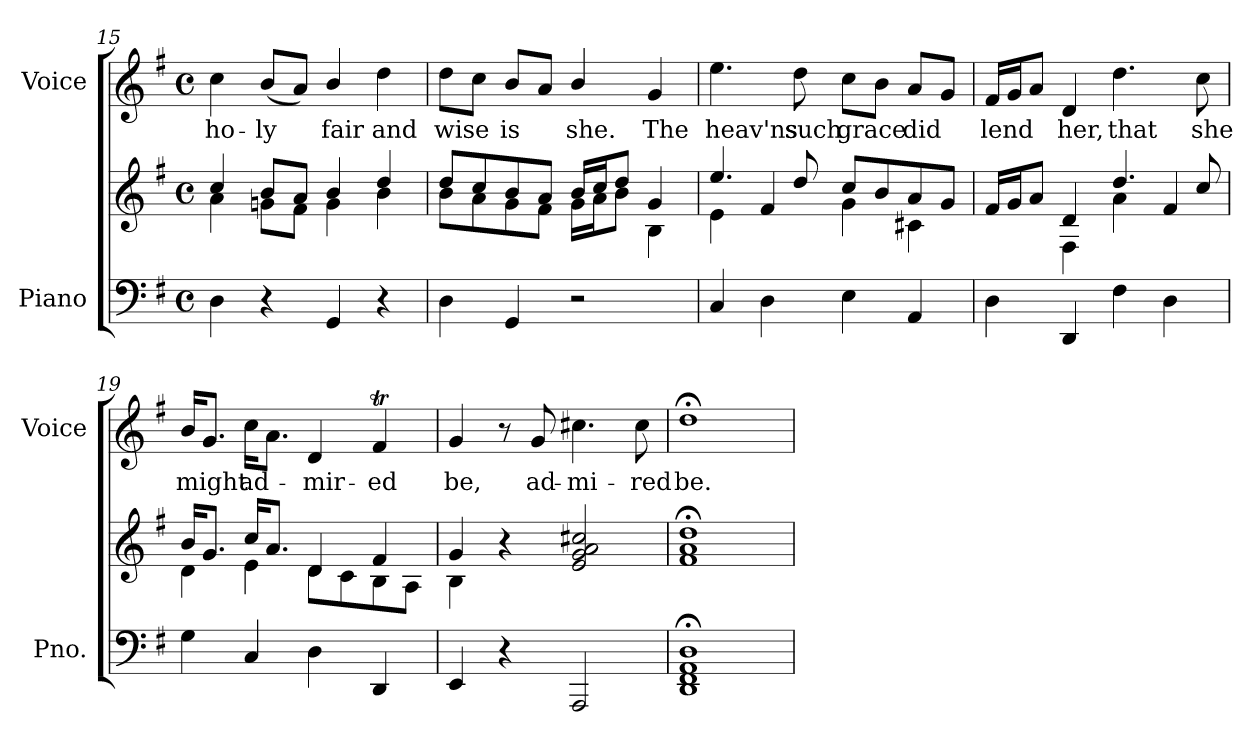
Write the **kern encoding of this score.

**kern	**kern	**kern	**text
*part2	*part2	*part1	*part1
*staff3	*staff2	*staff1	*staff1
*I"Piano	*	*I"Voice	*
*I'Pno.	*	*I'Voice	*
!!LO:LB:g=z
*clefF4	*clefG2	*clefG2	*
*k[f#]	*k[f#]	*k[f#]	*
*G:	*G:	*G:	*
*M4/4	*M4/4	*M4/4	*
*met(c)	*met(c)	*met(c)	*
=15	=15	=15	=15
*	*^	*	*
!	!	!	!	!LO:LY:b:color=#000000
4Di\	4cci/	4ai\	4cci\	ho-
!	!	!	!	!LO:LY:b:color=#000000
4r	8bi/L	8gni\L	(8bi/L	-ly
.	8ai/J	8f#i\J	8ai/J)	.
!	!	!	!	!LO:LY:b:color=#000000
4GGi/	4bi/	4gi\	4bi/	fair
!	!	!	!	!LO:LY:b:color=#000000
4r	4ddi/	4bi\	4ddi\	and
=16	=16	=16	=16	=16
!	!	!	!	!LO:LY:b:color=#000000
4Di\	8ddi/L	8bi\L	8ddi\L	wise
.	8cci/	8ai\	8cci\J	.
!	!	!	!	!LO:LY:b:color=#000000
4GGi/	8bi/	8gi\	8bi/L	is
.	8ai/J	8f#i\J	8ai/J	.
!	!	!	!	!LO:LY:b:color=#000000
2r	16bi/LL	16gi\LL	4bi/	she.
.	16cci/J	16ai\J	.	.
.	8ddi/J	8bi\J	.	.
!	!	!	!	!LO:LY:b:color=#000000
.	4gi/	4Bi\	4gi/	The
=17	=17	=17	=17	=17
!	!	!	!	!LO:LY:b:color=#000000
4Ci/	4.eei/	4ei\	4.eei\	heav'ns
4Di\	.	4f#i/	.	.
!	!	!	!	!LO:LY:b:color=#000000
.	8ddi/	.	8ddi\	such
!	!	!	!	!LO:LY:b:color=#000000
4Ei\	8cci/L	4gi\	8cci\L	grace
.	8bi/	.	8bi\J	.
!	!	!	!	!LO:LY:b:color=#000000
4AAi/	8ai/	4c#Xi\	8ai/L	did
.	8gi/J	.	8gi/J	.
=18	=18	=18	=18	=18
!	!	!	!	!LO:LY:b:color=#000000
4Di\	16f#i/LL	4ryy	16f#i/LL	lend
.	16gi/J	.	16gi/J	.
.	8ai/J	.	8ai/J	.
!	!	!	!	!LO:LY:b:color=#000000
4DDi/	4di/	4F#i\	4di/	her,
!	!	!	!	!LO:LY:b:color=#000000
4F#i\	4.ddi/	4ai\	4.ddi\	that
4Di\	.	4f#i/	.	.
!	!	!	!	!LO:LY:b:color=#000000
.	8cci/	.	8cci\	she
=19	=19	=19	=19	=19
!	!	!	!	!LO:LY:b:color=#000000
4Gi\	16bi/KL	4di\	16bi/KL	might
.	8.gi/J	.	8.gi/J	.
!	!	!	!	!LO:LY:b:color=#000000
4Ci/	16cci/KL	4ei\	16cci\KL	ad-
.	8.ai/J	.	8.ai\J	.
!	!	!	!	!LO:LY:b:color=#000000
4Di\	4di/	8di\L	4di/	-mir-
.	.	8ci\	.	.
!	!	!	!	!LO:LY:b:color=#000000
4DDi/	4f#i/	8Bi\	4f#ti/	-ed
.	.	8Ai\J	.	.
!!LO:LB:g=z
=20	=20	=20	=20	=20
!	!	!	!	!LO:LY:b:color=#000000
4EEi/	4gi/	4Bi\	4gi/	be,
4r	4r	4ryy	8r	.
!	!	!	!	!LO:LY:b:color=#000000
.	.	.	8gi/	ad-
!	!	!	!	!LO:LY:b:color=#000000
2AAAi/	2ei/ 2gi 2ai 2cc#Xi	2ryy	4.cc#Xi\	-mi-
!	!	!	!	!LO:LY:b:color=#000000
.	.	.	8cc#i\	-red
*	*v	*v	*	*
=21	=21	=21	=21
!	!	!	!LO:LY:b:color=#000000
1DDi; 1FF#i; 1AAi; 1Di;	1f#i; 1ai; 1ddi;	1dd;i	be.
=	=	=	=
*-	*-	*-	*-
